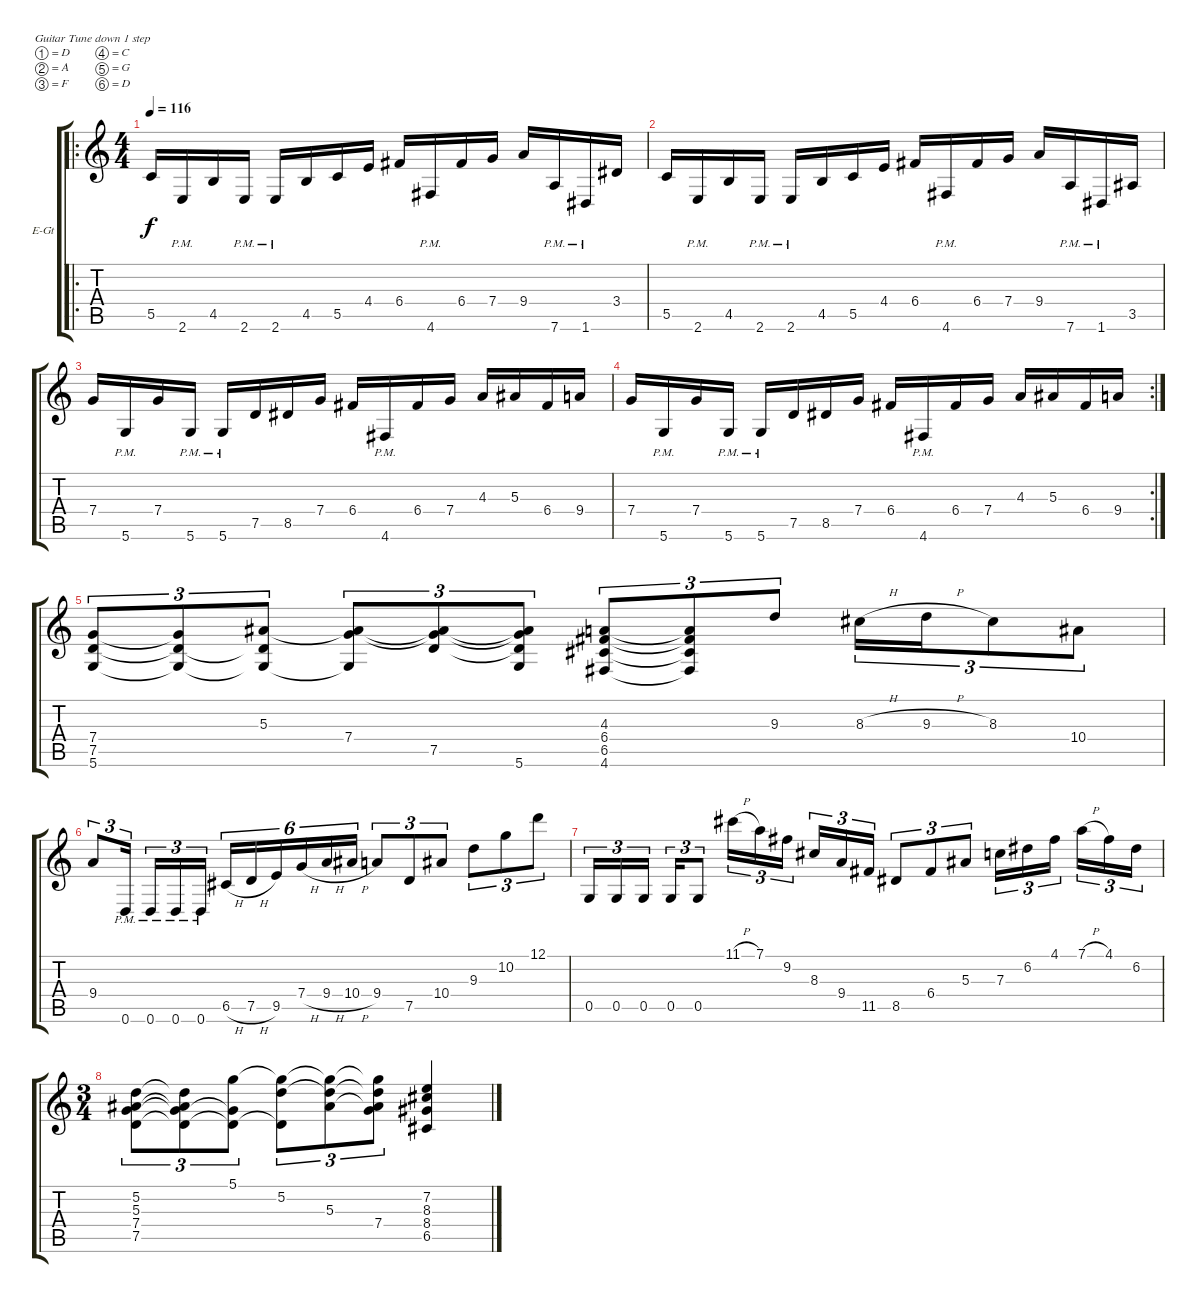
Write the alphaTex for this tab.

\bracketExtendMode groupsimilarinstruments
\firstSystemTrackNameOrientation horizontal
\otherSystemsTrackNameOrientation horizontal
\track ("Guitar 2" "E-Gt") {solo instrument distortionguitar}
\staff {score tabs}
\tuning (D4 A3 F3 C3 G2 D2)
\ro
\ts (4 4)
\tempo 116
\clef g2
\ks c
5.5.16{dy f} 2.6{pm}.16 4.5.16 2.6{pm}.16 2.6{pm}.16 4.5.16 5.5.16 4.4.16 6.4.16 4.6{pm}.16 6.4.16 7.4.16 9.4.16 7.6{pm}.16 1.6{pm}.16 3.4.16 |
5.5.16 2.6{pm}.16 4.5.16 2.6{pm}.16 2.6{pm}.16 4.5.16 5.5.16 4.4.16 6.4.16 4.6{pm}.16 6.4.16 7.4.16 9.4.16 7.6{pm}.16 1.6{pm}.16 3.5.16 |
7.4.16 5.6{pm}.16 7.4.16 5.6{pm}.16 5.6{pm}.16 7.5.16 8.5.16 7.4.16 6.4.16 4.6{pm}.16 6.4.16 7.4.16 4.3.16 5.3.16 6.4.16 9.4.16 |
\rc 2
7.4.16 5.6{pm}.16 7.4.16 5.6{pm}.16 5.6{pm}.16 7.5.16 8.5.16 7.4.16 6.4.16 4.6{pm}.16 6.4.16 7.4.16 4.3.16 5.3.16 6.4.16 9.4.16 |
(7.4 7.5 5.6).8{tu (3 2)} (7.4{t} 7.5{t} 5.6{t}).8{tu (3 2)} (5.3 7.5{t} 5.6{t}).8{tu (3 2)} (5.3{t} 7.4 5.6{t}).8{tu (3 2)} (5.3{t} 7.4{t} 7.5).8{tu (3 2)} (5.3{t} 7.4{t} 7.5{t} 5.6).8{tu (3 2)} (4.3 6.4 6.5 4.6).8{tu (3 2)} (4.3{t} 6.4{t} 6.5{t} 4.6{t}).8{tu (3 2)} 9.3.8{tu (3 2)} 8.3{h}.16{tu (3 2)} 9.3{h}.16{tu (3 2)} 8.3.8{tu (3 2)} 10.4.8{tu (3 2)} |
9.4.8{tu (3 2)} 0.6{pm}.16{tu (3 2)} 0.6{pm}.16{tu (3 2)} 0.6{pm}.16{tu (3 2)} 0.6{pm}.16{tu (3 2)} 6.5{h}.16{tu (6 4)} 7.5{h}.16{tu (6 4)} 9.5.16{tu (6 4)} 7.4{h}.16{tu (6 4)} 9.4{h}.16{tu (6 4)} 10.4{h}.16{tu (6 4)} 9.4.8{tu (3 2)} 7.5.8{tu (3 2)} 10.4.8{tu (3 2)} 9.3.8{tu (3 2)} 10.2.8{tu (3 2)} 12.1.8{tu (3 2)} |
0.5.16{tu (3 2)} 0.5.16{tu (3 2)} 0.5.16{tu (3 2)} 0.5.16{tu (3 2)} 0.5.8{tu (3 2)} 11.1{h}.16{tu (3 2)} 7.1.16{tu (3 2)} 9.2.16{tu (3 2)} 8.3.16{tu (3 2)} 9.4.16{tu (3 2)} 11.5.16{tu (3 2)} 8.5.8{tu (3 2)} 6.4.8{tu (3 2)} 5.3.8{tu (3 2)} 7.3.16{tu (3 2)} 6.2.16{tu (3 2)} 4.1.16{tu (3 2)} 7.1{h}.16{tu (3 2)} 4.1.16{tu (3 2)} 6.2.16{tu (3 2)} |
\ts (3 4)
\beaming (8 2 2 2)
(5.2 5.3 7.4 7.5).8{tu (3 2)} (5.2{t} 5.3{t} 7.4{t} 7.5{t}).8{tu (3 2)} (5.1 7.4{t} 7.5{t}).8{tu (3 2)} (5.1{t} 5.2 7.5{t}).8{tu (3 2)} (5.1{t} 5.2{t} 5.3).8{tu (3 2)} (5.1{t} 5.2{t} 5.3{t} 7.4).8{tu (3 2)} (7.2 8.3 8.4 6.5).4
